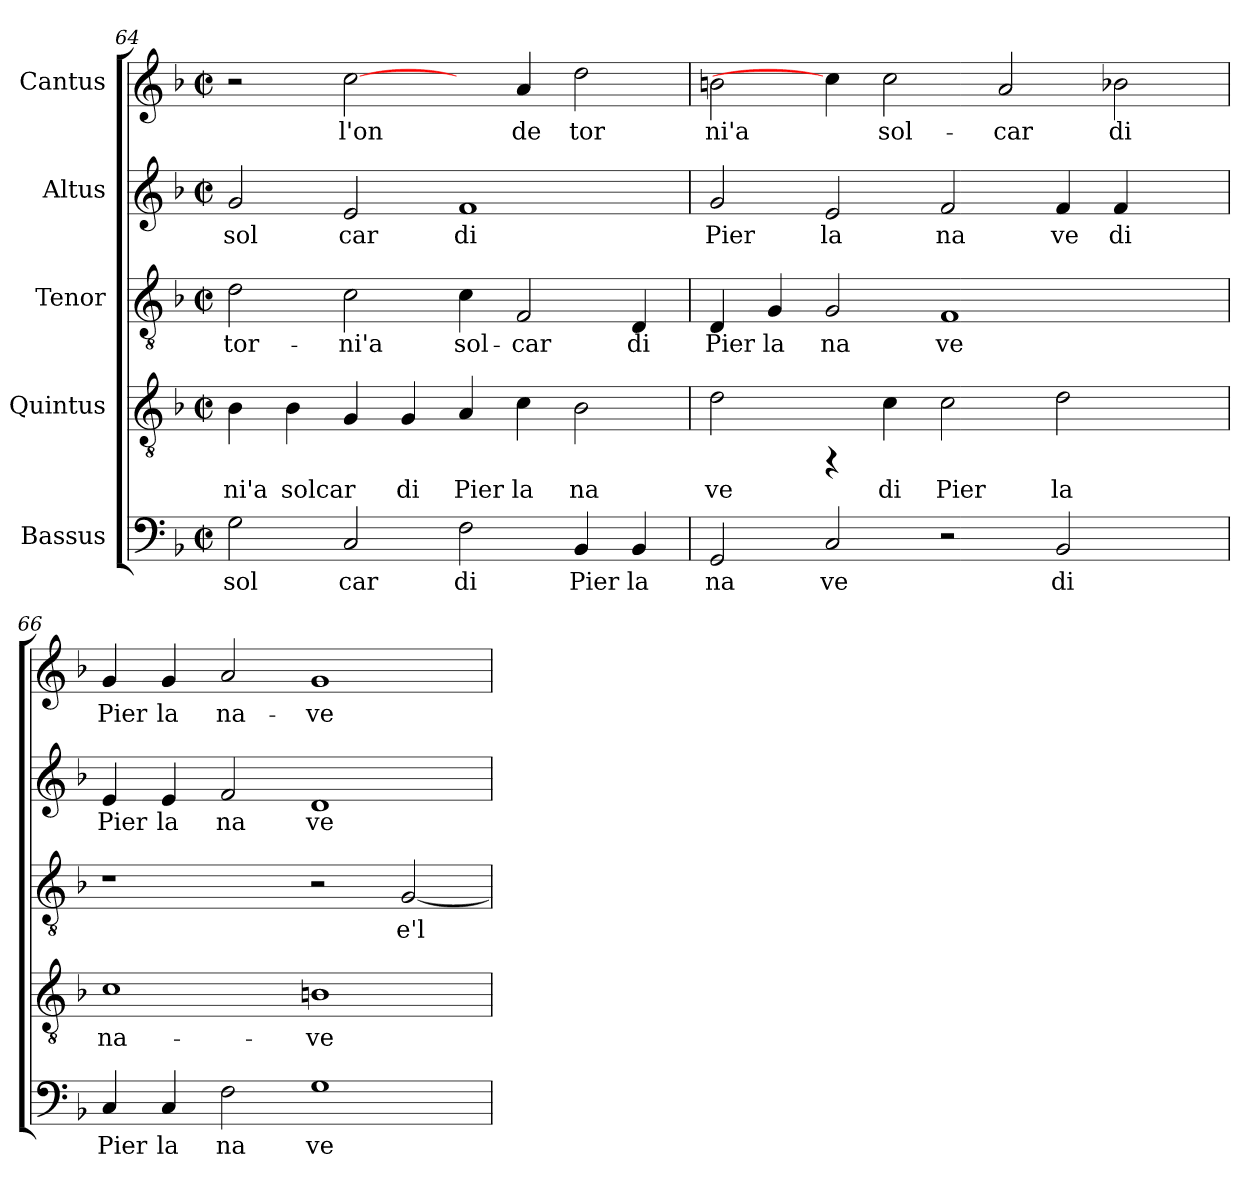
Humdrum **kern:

**kern	**text	**kern	**text	**kern	**text	**kern	**text	**kern	**text
*part5	*part5	*part4	*part4	*part3	*part3	*part2	*part2	*part1	*part1
*staff5	*staff5	*staff4	*staff4	*staff3	*staff3	*staff2	*staff2	*staff1	*staff1
*I"Bassus	*	*I"Quintus	*	*I"Tenor	*	*I"Altus	*	*I"Cantus	*
*clefF4	*	*clefGv2	*	*clefGv2	*	*clefG2	*	*clefG2	*
*k[b-]	*	*k[b-]	*	*k[b-]	*	*k[b-]	*	*k[b-]	*
*F:	*	*F:	*	*F:	*	*F:	*	*F:	*
*M2/2	*	*M2/2	*	*M2/2	*	*M2/2	*	*M2/2	*
*met(c|)	*	*met(c|)	*	*met(c|)	*	*met(c|)	*	*met(c|)	*
=64	=64	=64	=64	=64	=64	=64	=64	=64	=64
!	!LO:LY:b	!	!LO:LY:b:cj	!	!LO:LY:b	!	!LO:LY:b	!	!
2G\	sol	4B-\	ni'a	2d\	tor-	2g/	sol	2r	.
!	!	!	!LO:LY:b:cj	!	!	!	!	!	!
.	.	4B-\	solcar	.	.	.	.	.	.
!	!LO:LY:b	!	!LO:LY:b:cj	!	!LO:LY:b	!	!LO:LY:b	!	!LO:LY:b:cj
2C/	car	4G/	.	2c\	-ni'a	2e/	car	[2cc\	l'on
!	!	!	!LO:LY:b:cj	!	!	!	!	!	!
.	.	4G/	di	.	.	.	.	.	.
!	!LO:LY:b	!	!LO:LY:b:cj	!	!LO:LY:b	!	!LO:LY:b	!	!
2F\	di	4A/	Pier	4c\	sol-	1f	di	4ryy	.
!	!	!	!LO:LY:b:cj	!	!LO:LY:b	!	!	!	!LO:LY:b:cj
.	.	4c\	la	2F/	-car	.	.	4a/	de
!	!LO:LY:b	!	!LO:LY:b:cj	!	!	!	!	!	!LO:LY:b:cj
4BB-/	Pier	2B-\	na	.	.	.	.	2dd\	tor
!	!LO:LY:b	!	!	!	!LO:LY:b	!	!	!	!
4BB-/	la	.	.	4D/	di	.	.	.	.
!!LO:PB:g=z
=65	=65	=65	=65	=65	=65	=65	=65	=65	=65
!	!LO:LY:b	!	!LO:LY:b:cj	!	!LO:LY:b	!	!LO:LY:b	!	!LO:LY:b:cj
2GG/	na	2d\	ve	4D/	Pier	2g/	Pier	2bn\	ni'a
!	!	!	!	!	!LO:LY:b	!	!	!	!
.	.	.	.	4G/	la	.	.	.	.
!	!LO:LY:b	!	!	!	!LO:LY:b	!	!LO:LY:b	!	!
2C/	ve	4rFF	.	2G/	na	2e/	la	4cc\]	.
!	!	!	!LO:LY:b:cj	!	!	!	!	!	!LO:LY:b:cj
.	.	4c\	di	.	.	.	.	2cc\	sol-
!	!	!	!LO:LY:b:cj	!	!LO:LY:b	!	!LO:LY:b	!	!
2r	.	2c\	Pier	1F	ve	2f/	na	.	.
!	!	!	!	!	!	!	!	!	!LO:LY:b:cj
.	.	.	.	.	.	.	.	2a/	-car
!	!LO:LY:b	!	!LO:LY:b:cj	!	!	!	!LO:LY:b	!	!
2BB-/	di	2d\	la	.	.	4f/	ve	.	.
!	!	!	!	!	!	!	!LO:LY:b	!	!LO:LY:b:cj
.	.	.	.	.	.	4f/	di	2b-X\	di
4ryy	.	4ryy	.	4ryy	.	4ryy	.	.	.
=66	=66	=66	=66	=66	=66	=66	=66	=66	=66
!	!LO:LY:b	!	!LO:LY:b:cj	!	!	!	!LO:LY:b	!	!LO:LY:b:cj
4C/	Pier	1c	na-	1r	.	4e/	Pier	4g/	Pier
!	!LO:LY:b	!	!	!	!	!	!LO:LY:b	!	!LO:LY:b:cj
4C/	la	.	.	.	.	4e/	la	4g/	la
!	!LO:LY:b	!	!	!	!	!	!LO:LY:b	!	!LO:LY:b:cj
2F\	na	.	.	.	.	2f/	na	2a/	na-
!	!LO:LY:b	!	!LO:LY:b:cj	!	!	!	!LO:LY:b	!	!LO:LY:b:cj
1G	ve	1Bn	-ve	2r	.	1d	ve	1g	-ve
!	!	!	!	!	!LO:LY:b	!	!	!	!
.	.	.	.	[<2G/	e'l	.	.	.	.
=	=	=	=	=	=	=	=	=	=
*-	*-	*-	*-	*-	*-	*-	*-	*-	*-
